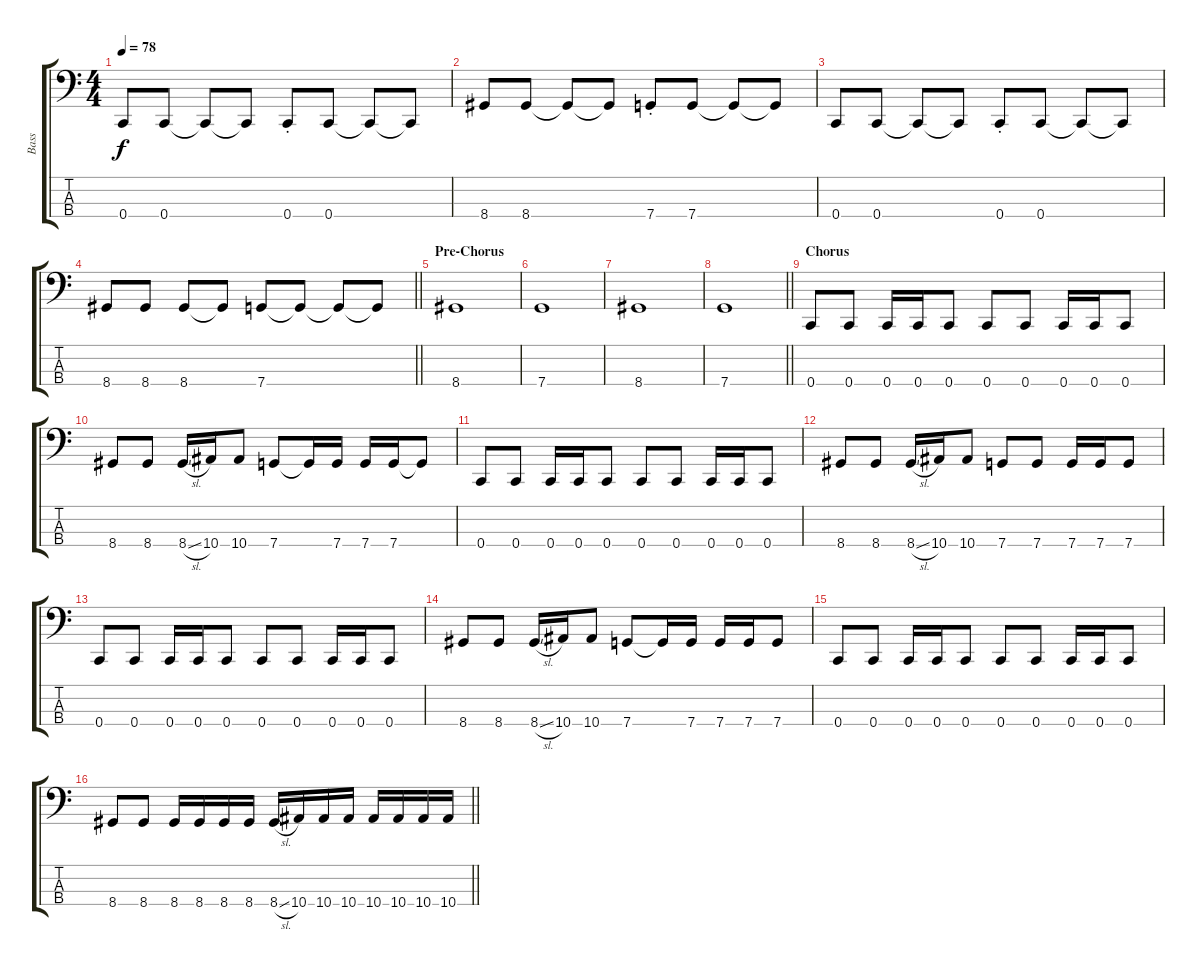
\track ("Bass" "Bass") {instrument electricbassfinger}
\staff {score tabs}
\tuning (F2 C2 G1 C1) {hide}
\ts (4 4)
\tempo 78
\clef f4
\ks c
0.4.8{dy f} 0.4.8 0.4{t}.8 0.4{t}.8 0.4{st}.8 0.4.8 0.4{t}.8 0.4{t}.8 |
8.4.8 8.4.8 8.4{t}.8 8.4{t}.8 7.4{st}.8 7.4.8 7.4{t}.8 7.4{t}.8 |
0.4.8 0.4.8 0.4{t}.8 0.4{t}.8 0.4{st}.8 0.4.8 0.4{t}.8 0.4{t}.8 |
\barLineRight lightlight
8.4.8 8.4.8 8.4.8 8.4{t}.8 7.4.8 7.4{t}.8 7.4{t}.8 7.4{t}.8 |
\section ("" "Pre-Chorus")
8.4.1 |
7.4.1 |
8.4.1 |
\barLineRight lightlight
7.4.1 |
\section ("" "Chorus")
0.4.8 0.4.8 0.4.16 0.4.16 0.4.8 0.4.8 0.4.8 0.4.16 0.4.16 0.4.8 |
8.4.8 8.4.8 8.4{sl}.16 10.4.16 10.4.8 7.4.8 7.4{t}.16 7.4.16 7.4.16 7.4.16 7.4{t}.8 |
0.4.8 0.4.8 0.4.16 0.4.16 0.4.8 0.4.8 0.4.8 0.4.16 0.4.16 0.4.8 |
8.4.8 8.4.8 8.4{sl}.16 10.4.16 10.4.8 7.4.8 7.4.8 7.4.16 7.4.16 7.4.8 |
0.4.8 0.4.8 0.4.16 0.4.16 0.4.8 0.4.8 0.4.8 0.4.16 0.4.16 0.4.8 |
8.4.8 8.4.8 8.4{sl}.16 10.4.16 10.4.8 7.4.8 7.4{t}.16 7.4.16 7.4.16 7.4.16 7.4.8 |
0.4.8 0.4.8 0.4.16 0.4.16 0.4.8 0.4.8 0.4.8 0.4.16 0.4.16 0.4.8 |
\barLineRight lightlight
8.4.8 8.4.8 8.4.16 8.4.16 8.4.16 8.4.16 8.4{sl}.16 10.4.16 10.4.16 10.4.16 10.4.16 10.4.16 10.4.16 10.4.16
